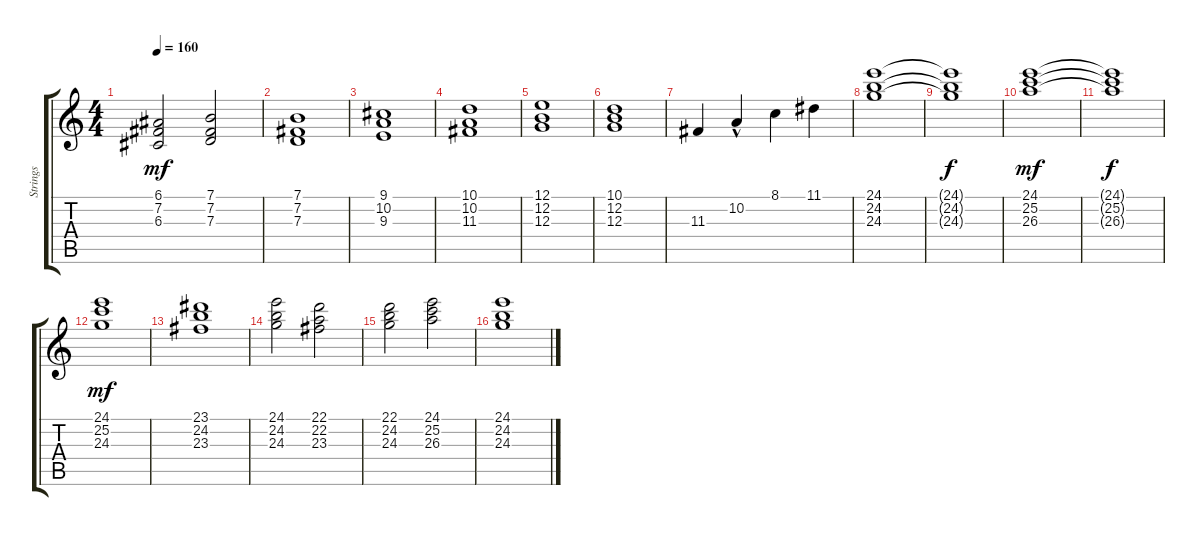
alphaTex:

\track ("Strings" "Strings") {instrument tremolostrings}
\staff {score tabs}
\tuning (E4 B3 G3 D3 A2 E2) {hide}
\ts (4 4)
\tempo 160
\clef g2
\ks c
(6.1 7.2 6.3).2{dy mf} (7.1 7.2 7.3).2 |
(7.1 7.2 7.3).1 |
(9.1 10.2 9.3).1 |
(10.1 10.2 11.3).1 |
(12.1 12.2 12.3).1 |
(10.1 12.2 12.3).1 |
11.3.4 10.2{hac}.4 8.1.4 11.1.4 |
(24.1 24.2 24.3).1 |
(24.1{t} 24.2{t} 24.3{t}).1{dy f} |
(24.1 25.2 26.3).1{dy mf} |
(24.1{t} 25.2{t} 26.3{t}).1{dy f} |
(24.1 25.2 24.3).1{dy mf} |
(23.1 24.2 23.3).1 |
(24.1 24.2 24.3).2 (22.1 22.2 23.3).2 |
(22.1 24.2 24.3).2 (24.1 25.2 26.3).2 |
(24.1 24.2 24.3).1
